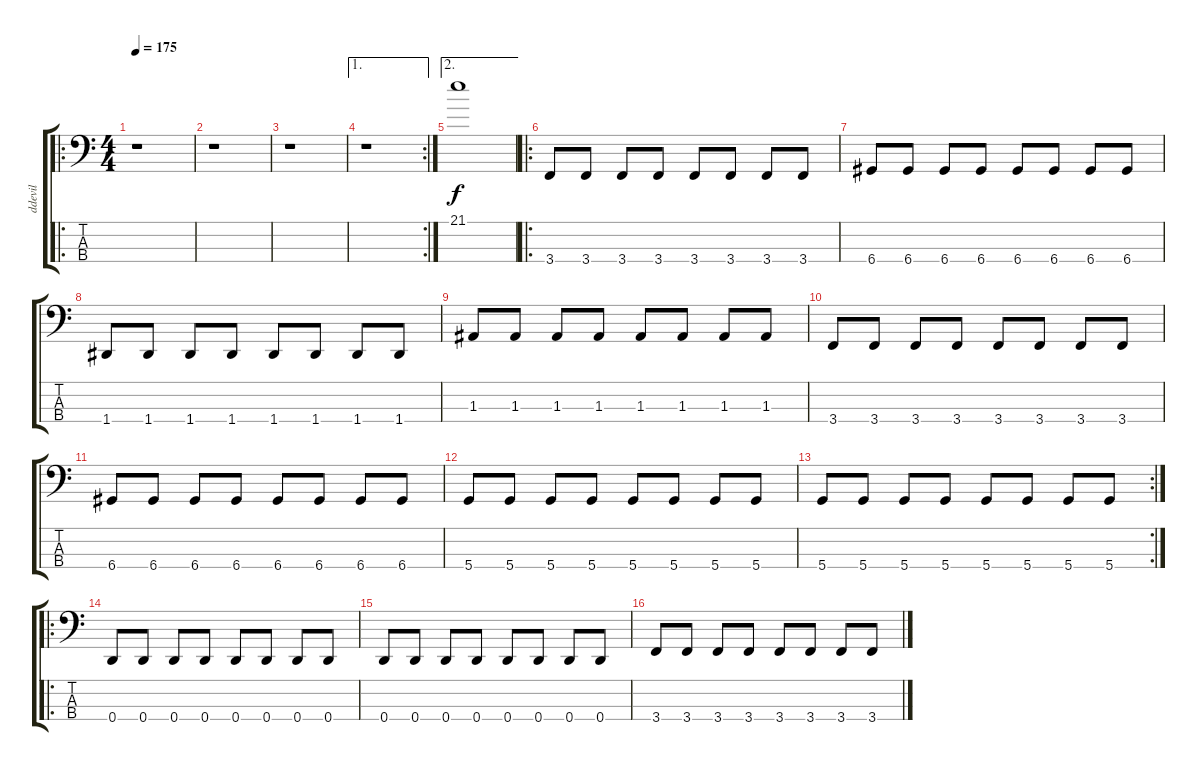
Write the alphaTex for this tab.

\track ("ddevil" "ddevil") {instrument electricbassfinger}
\staff {score tabs}
\tuning (G2 D2 A1 D1) {hide}
\ro
\ts (4 4)
\tempo 175
\clef f4
\ks c
r.1{dy f instrument electricbassfinger} |
r.1 |
r.1 |
\ae 1
\rc 2
r.1 |
\ae 2
21.1.1{instrument reversecymbal} |
\ro
3.4.8{instrument electricbassfinger} 3.4.8 3.4.8 3.4.8 3.4.8 3.4.8 3.4.8 3.4.8 |
6.4.8 6.4.8 6.4.8 6.4.8 6.4.8 6.4.8 6.4.8 6.4.8 |
1.4.8 1.4.8 1.4.8 1.4.8 1.4.8 1.4.8 1.4.8 1.4.8 |
1.3.8 1.3.8 1.3.8 1.3.8 1.3.8 1.3.8 1.3.8 1.3.8 |
3.4.8 3.4.8 3.4.8 3.4.8 3.4.8 3.4.8 3.4.8 3.4.8 |
6.4.8 6.4.8 6.4.8 6.4.8 6.4.8 6.4.8 6.4.8 6.4.8 |
5.4.8 5.4.8 5.4.8 5.4.8 5.4.8 5.4.8 5.4.8 5.4.8 |
\rc 2
5.4.8 5.4.8 5.4.8 5.4.8 5.4.8 5.4.8 5.4.8 5.4.8 |
\ro
0.4.8 0.4.8 0.4.8 0.4.8 0.4.8 0.4.8 0.4.8 0.4.8 |
0.4.8 0.4.8 0.4.8 0.4.8 0.4.8 0.4.8 0.4.8 0.4.8 |
3.4.8 3.4.8 3.4.8 3.4.8 3.4.8 3.4.8 3.4.8 3.4.8
